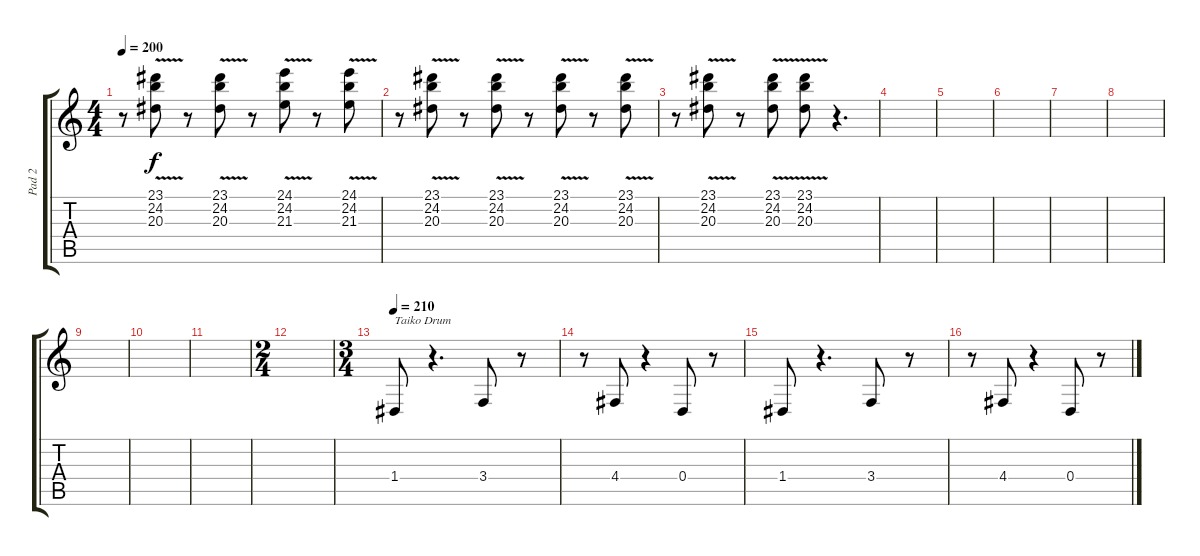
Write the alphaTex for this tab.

\track ("Pad 2" "Pad 2") {instrument pad2warm}
\staff {score tabs}
\tuning (E4 B3 G3 D3 A2 E2) {hide}
\ts (4 4)
\tempo 200
\clef g2
\ks c
r.8{dy f} (23.1{v} 24.2 20.3).8 r.8 (23.1{v} 24.2 20.3).8 r.8 (24.1{v} 24.2 21.3).8 r.8 (24.1{v} 24.2 21.3).8 |
r.8 (23.1{v} 24.2 20.3).8 r.8 (23.1{v} 24.2 20.3).8 r.8 (23.1{v} 24.2 20.3).8 r.8 (23.1{v} 24.2 20.3).8 |
r.8 (23.1{v} 24.2 20.3).8 r.8 (23.1{v} 24.2 20.3).8 (23.1{v} 24.2 20.3).8 r.4{d} |
|
|
|
|
|
|
|
|
\ts (2 4)
|
\ts (3 4)
\tempo 210
1.4.8{txt "Taiko Drum" volume 16 instrument taikodrum} r.4{d} 3.4.8 r.8 |
r.8 4.4.8 r.4 0.4.8 r.8 |
1.4.8 r.4{d} 3.4.8 r.8 |
r.8 4.4.8 r.4 0.4.8 r.8
